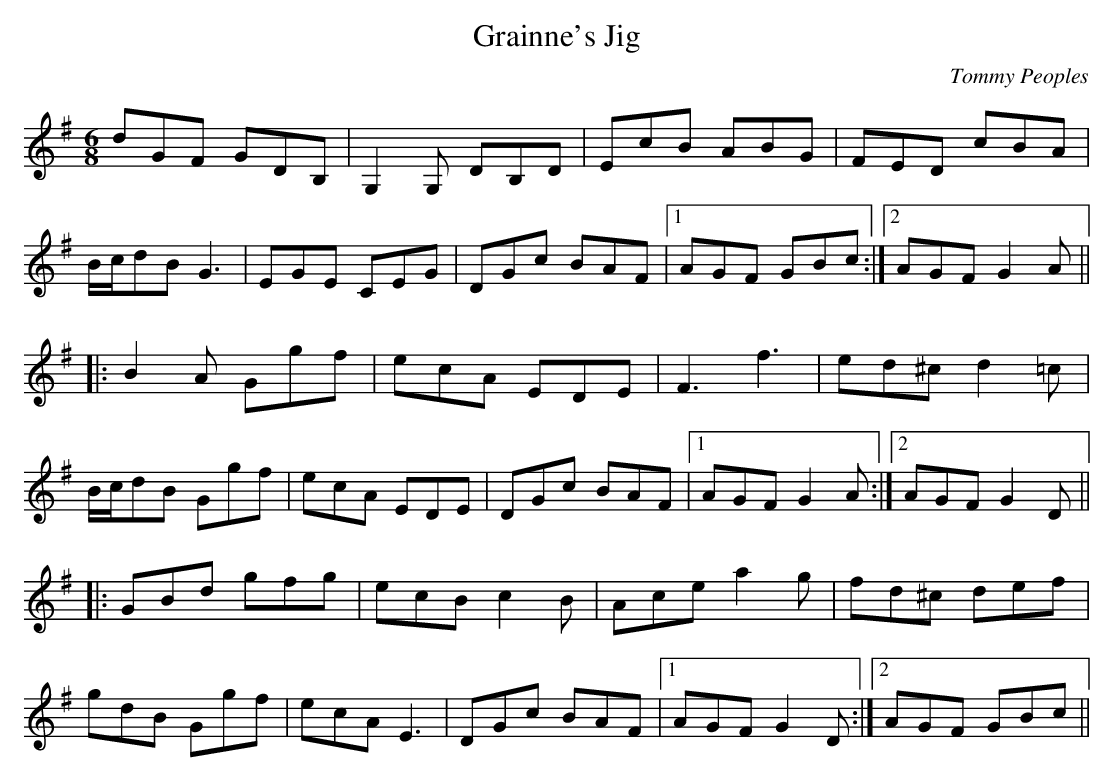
X:1
T:Grainne's Jig
C:Tommy Peoples
M:6/8
K:G
dGF GDB,|G,2G, DB,D|EcB ABG|FED cBA|
B/c/dB G3|EGE CEG|DGc BAF|1 AGF GBc:|2 AGF G2A||
|:B2A Ggf|ecA EDE|F3 f3|ed^c d2=c|
B/c/dB Ggf|ecA EDE|DGc BAF|1 AGF G2A:|2 AGF G2D||
|:GBd gfg|ecB c2B|Ace a2g|fd^c def|
gdB Ggf|ecA E3|DGc BAF|1 AGF G2D:|2 AGF GBc||
